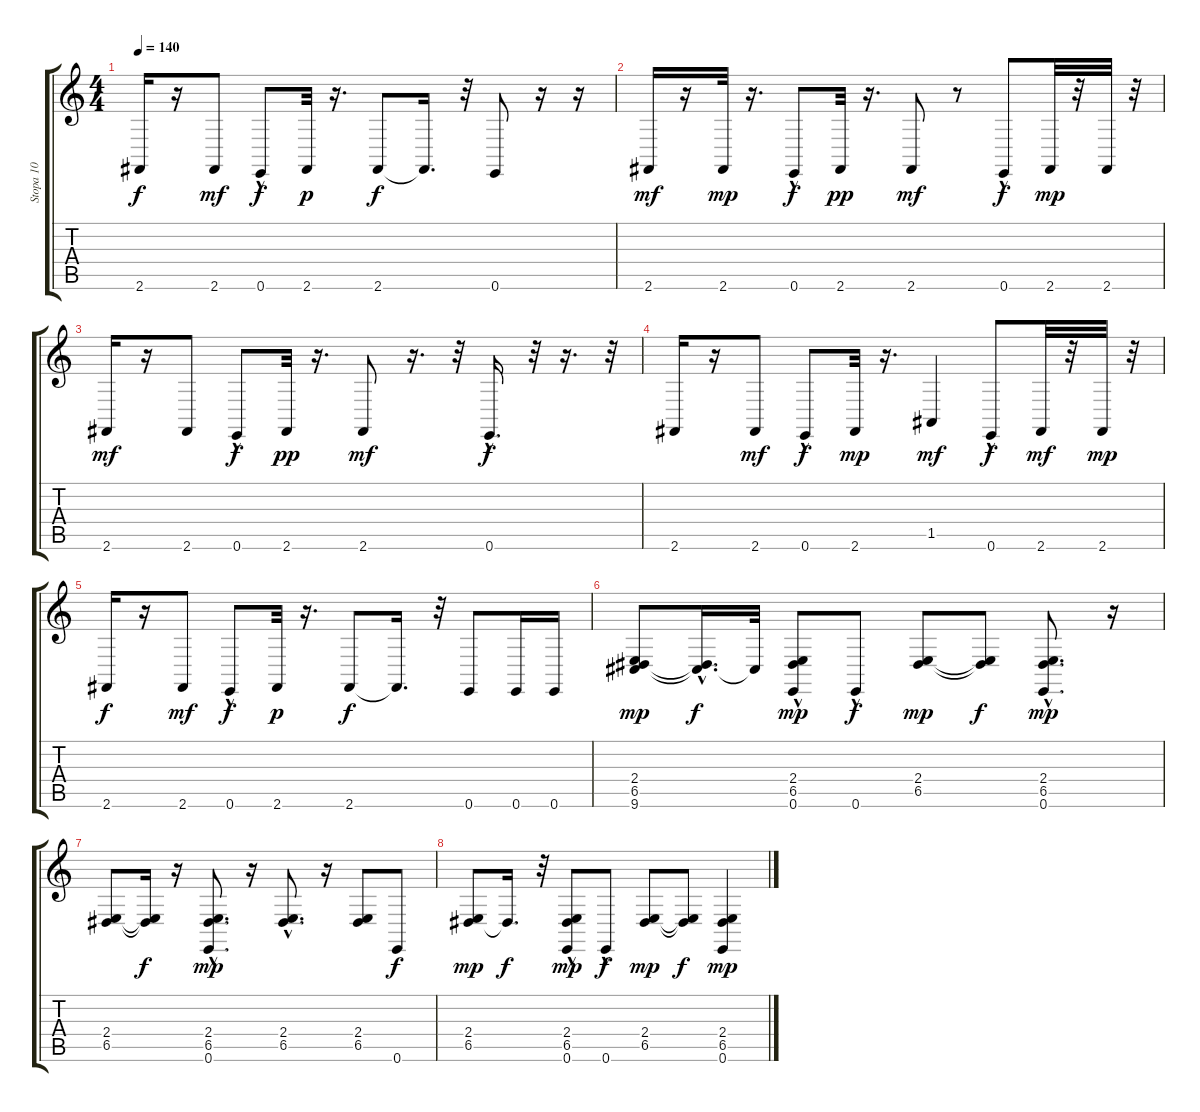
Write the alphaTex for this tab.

\track ("Stopa 10" "Stopa 10") {instrument synthdrum}
\staff {score tabs}
\tuning (E4 B3 G3 D3 A2 E2) {hide}
\ts (4 4)
\tempo 140
\clef g2
\ks c
2.6.16{dy f} r.16 2.6.8{dy mf} 0.6{hac}.8{dy f} 2.6.32{dy p} r.16{d} 2.6.8{dy f} 2.6{t}.16{d} r.32 0.6.8 r.16 r.16 |
2.6.16{dy mf} r.16 2.6.32{dy mp} r.16{d} 0.6{hac}.8{dy f} 2.6.32{dy pp} r.16{d} 2.6.8{dy mf} r.8 0.6{hac}.8{dy f} 2.6.32{dy mp} r.32 2.6.32 r.32 |
2.6.16{dy mf} r.16 2.6.8 0.6{hac}.8{dy f} 2.6.32{dy pp} r.16{d} 2.6.8{dy mf} r.16{d} r.32 0.6{hac}.16{d dy f} r.32 r.16{d} r.32 |
2.6.16 r.16 2.6.8{dy mf} 0.6{hac}.8{dy f} 2.6.32{dy mp} r.16{d} 1.5.4{dy mf} 0.6{hac}.8{dy f} 2.6.32{dy mf} r.32 2.6.32{dy mp} r.32 |
2.6.16{dy f} r.16 2.6.8{dy mf} 0.6{hac}.8{dy f} 2.6.32{dy p} r.16{d} 2.6.8{dy f} 2.6{t}.16{d} r.32 0.6.8 0.6.16 0.6.16 |
(2.4 6.5 9.6).8{dy mp} (6.5{t} 9.6{hac t}).16{d dy f} 9.6{t}.32 (2.4{hac} 6.5 0.6).8{dy mp} 0.6{hac}.8{dy f} (2.4 6.5).8{dy mp} (2.4{t} 6.5{t}).8{dy f} (2.4{hac} 6.5 0.6).8{d dy mp} r.16 |
(2.4 6.5).8 (2.4{t} 6.5{t}).16{dy f} r.16 (2.4{hac} 6.5 0.6).8{d dy mp} r.16 (2.4{hac} 6.5).8{d} r.16 (2.4 6.5).8 0.6.8{dy f} |
(2.4 6.5).8{dy mp} 6.5{t}.16{d dy f} r.32 (2.4{hac} 6.5 0.6).8{dy mp} 0.6{hac}.8{dy f} (2.4 6.5).8{dy mp} (2.4{t} 6.5{t}).8{dy f} (2.4 6.5 0.6).4{dy mp}
